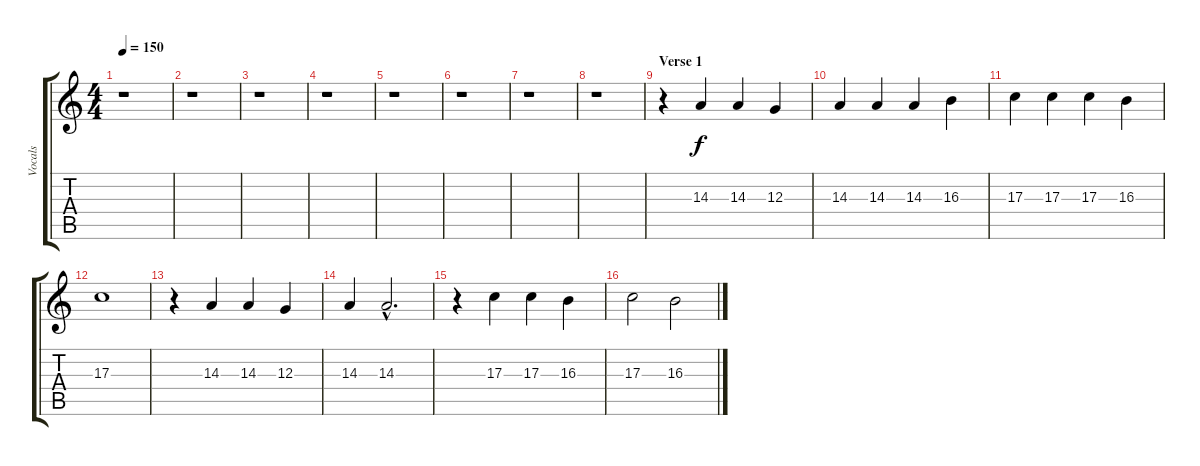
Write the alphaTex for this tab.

\track ("Vocals" "Vocals") {instrument choiraahs}
\staff {score tabs}
\tuning (E4 B3 G3 D3 A2 E2) {hide}
\ts (4 4)
\tempo 150
\clef g2
\ks c
r.1{dy f} |
r.1 |
r.1 |
r.1 |
r.1 |
r.1 |
r.1 |
r.1 |
\section ("" "Verse 1")
r.4 14.3.4 14.3.4 12.3.4 |
14.3.4 14.3.4 14.3.4 16.3.4 |
17.3.4 17.3.4 17.3.4 16.3.4 |
17.3.1 |
r.4 14.3.4 14.3.4 12.3.4 |
14.3.4 14.3{hac}.2{d} |
r.4 17.3.4 17.3.4 16.3.4 |
17.3.2 16.3.2
